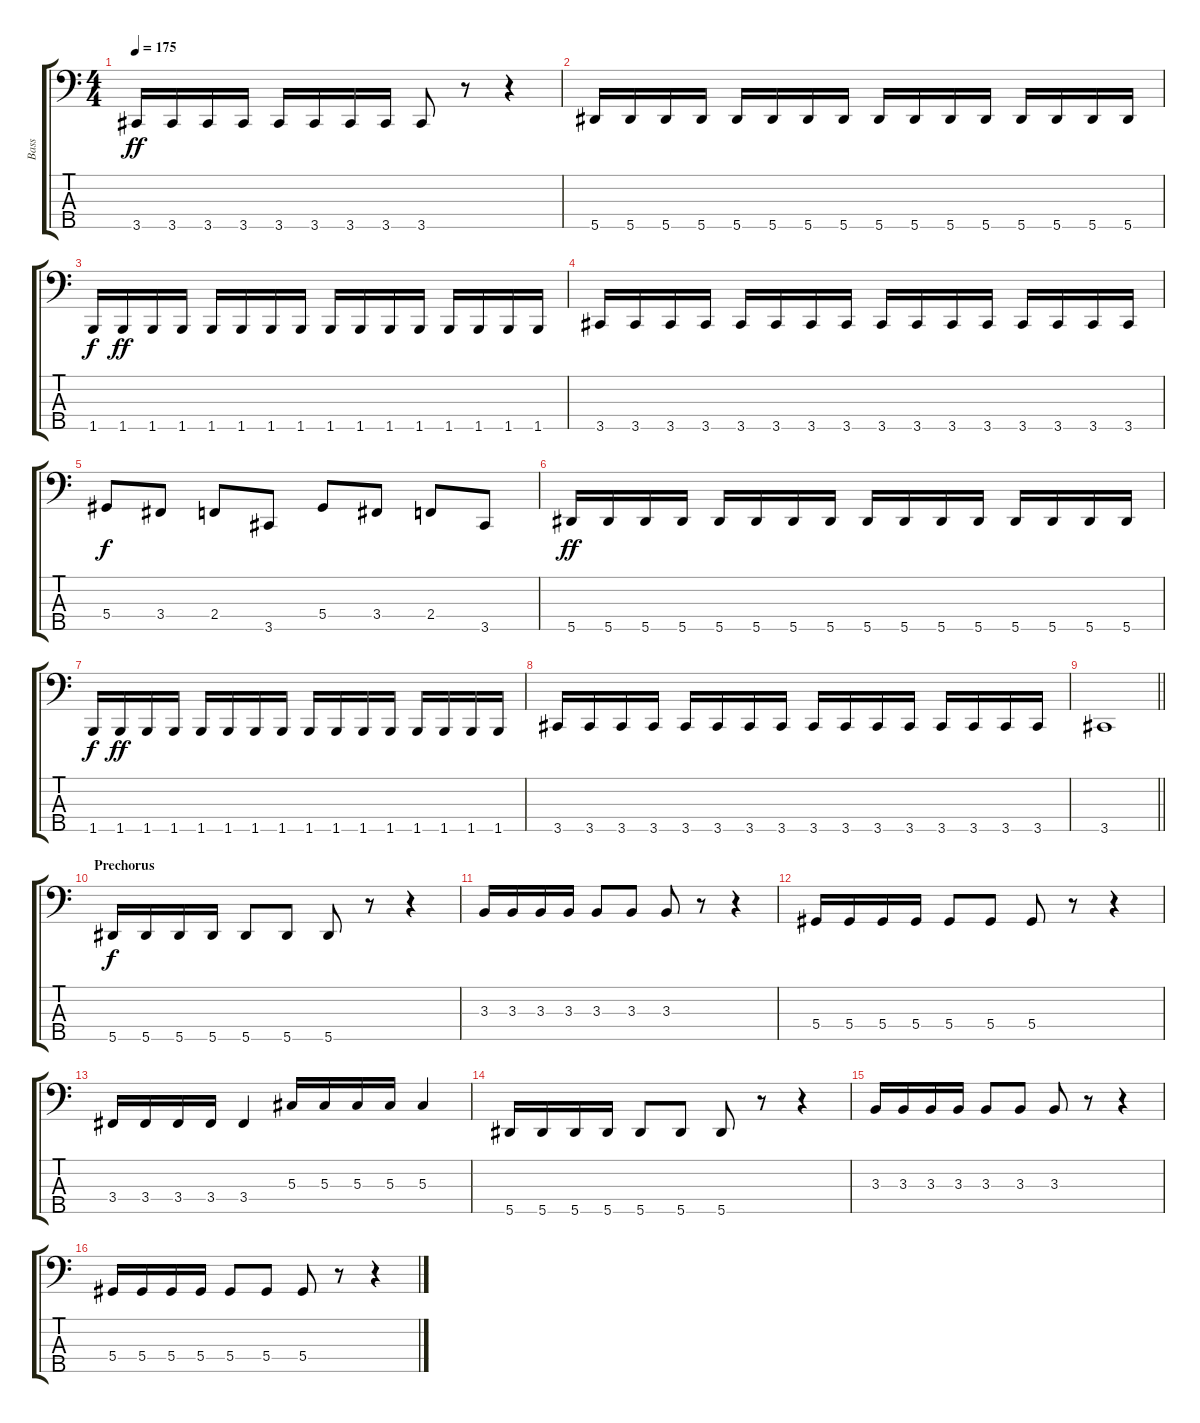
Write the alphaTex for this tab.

\track ("Bass" "Bass") {instrument electricbassfinger}
\staff {score tabs}
\tuning (Gb2 Db2 Ab1 Eb1 Bb0) {hide}
\ts (4 4)
\tempo 175
\clef f4
\ks c
3.5.16{dy ff} 3.5.16 3.5.16 3.5.16 3.5.16 3.5.16 3.5.16 3.5.16 3.5.8 r.8 r.4 |
5.5.16 5.5.16 5.5.16 5.5.16 5.5.16 5.5.16 5.5.16 5.5.16 5.5.16 5.5.16 5.5.16 5.5.16 5.5.16 5.5.16 5.5.16 5.5.16 |
1.5.16{dy f} 1.5.16{dy ff} 1.5.16 1.5.16 1.5.16 1.5.16 1.5.16 1.5.16 1.5.16 1.5.16 1.5.16 1.5.16 1.5.16 1.5.16 1.5.16 1.5.16 |
3.5.16 3.5.16 3.5.16 3.5.16 3.5.16 3.5.16 3.5.16 3.5.16 3.5.16 3.5.16 3.5.16 3.5.16 3.5.16 3.5.16 3.5.16 3.5.16 |
5.4.8{dy f} 3.4.8 2.4.8 3.5.8 5.4.8 3.4.8 2.4.8 3.5.8 |
5.5.16{dy ff} 5.5.16 5.5.16 5.5.16 5.5.16 5.5.16 5.5.16 5.5.16 5.5.16 5.5.16 5.5.16 5.5.16 5.5.16 5.5.16 5.5.16 5.5.16 |
1.5.16{dy f} 1.5.16{dy ff} 1.5.16 1.5.16 1.5.16 1.5.16 1.5.16 1.5.16 1.5.16 1.5.16 1.5.16 1.5.16 1.5.16 1.5.16 1.5.16 1.5.16 |
3.5.16 3.5.16 3.5.16 3.5.16 3.5.16 3.5.16 3.5.16 3.5.16 3.5.16 3.5.16 3.5.16 3.5.16 3.5.16 3.5.16 3.5.16 3.5.16 |
\barLineRight lightlight
3.5.1 |
\section ("" "Prechorus")
5.5.16{dy f} 5.5.16 5.5.16 5.5.16 5.5.8 5.5.8 5.5.8 r.8 r.4 |
3.3.16 3.3.16 3.3.16 3.3.16 3.3.8 3.3.8 3.3.8 r.8 r.4 |
5.4.16 5.4.16 5.4.16 5.4.16 5.4.8 5.4.8 5.4.8 r.8 r.4 |
3.4.16 3.4.16 3.4.16 3.4.16 3.4.4 5.3.16 5.3.16 5.3.16 5.3.16 5.3.4 |
5.5.16 5.5.16 5.5.16 5.5.16 5.5.8 5.5.8 5.5.8 r.8 r.4 |
3.3.16 3.3.16 3.3.16 3.3.16 3.3.8 3.3.8 3.3.8 r.8 r.4 |
5.4.16 5.4.16 5.4.16 5.4.16 5.4.8 5.4.8 5.4.8 r.8 r.4
